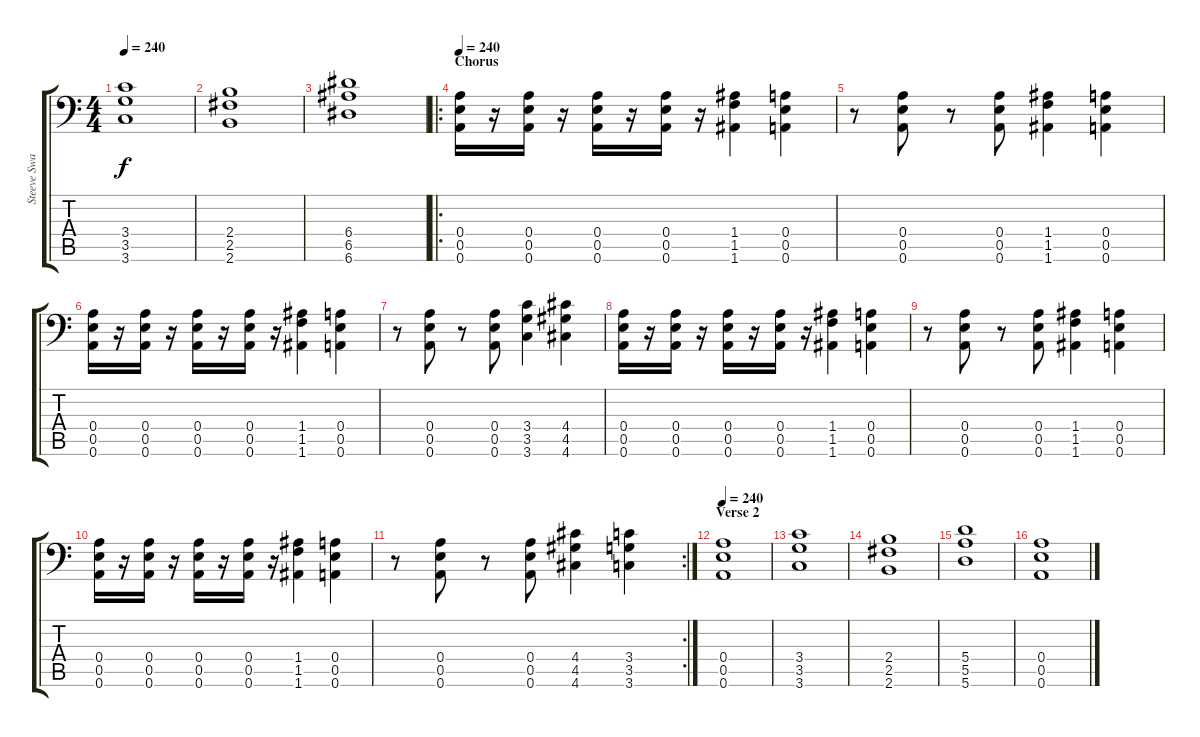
\track ("Steeve Swanson - Guitar" "Steeve Swa") {instrument distortionguitar}
\staff {score tabs}
\tuning (B3 Gb3 D3 A2 E2 A1) {hide}
\ts (4 4)
\tempo 240
\clef f4
\ks c
(3.4 3.5 3.6).1{dy f} |
(2.4 2.5 2.6).1 |
(6.4 6.5 6.6).1 |
\ro
\section ("" "Chorus")
\tempo 240
(0.4 0.5 0.6).16{volume 12 balance 4 instrument distortionguitar} r.16 (0.4 0.5 0.6).16 r.16 (0.4 0.5 0.6).16 r.16 (0.4 0.5 0.6).16 r.16 (1.4 1.5 1.6).4 (0.4 0.5 0.6).4 |
r.8 (0.4 0.5 0.6).8 r.8 (0.4 0.5 0.6).8 (1.4 1.5 1.6).4 (0.4 0.5 0.6).4 |
(0.4 0.5 0.6).16 r.16 (0.4 0.5 0.6).16 r.16 (0.4 0.5 0.6).16 r.16 (0.4 0.5 0.6).16 r.16 (1.4 1.5 1.6).4 (0.4 0.5 0.6).4 |
r.8 (0.4 0.5 0.6).8 r.8 (0.4 0.5 0.6).8 (3.4 3.5 3.6).4 (4.4 4.5 4.6).4 |
(0.4 0.5 0.6).16 r.16 (0.4 0.5 0.6).16 r.16 (0.4 0.5 0.6).16 r.16 (0.4 0.5 0.6).16 r.16 (1.4 1.5 1.6).4 (0.4 0.5 0.6).4 |
r.8 (0.4 0.5 0.6).8 r.8 (0.4 0.5 0.6).8 (1.4 1.5 1.6).4 (0.4 0.5 0.6).4 |
(0.4 0.5 0.6).16 r.16 (0.4 0.5 0.6).16 r.16 (0.4 0.5 0.6).16 r.16 (0.4 0.5 0.6).16 r.16 (1.4 1.5 1.6).4 (0.4 0.5 0.6).4 |
\rc 2
r.8 (0.4 0.5 0.6).8 r.8 (0.4 0.5 0.6).8 (4.4 4.5 4.6).4 (3.4 3.5 3.6).4 |
\section ("" "Verse 2")
\tempo 240
(0.4 0.5 0.6).1{volume 12 balance 4 instrument distortionguitar} |
(3.4 3.5 3.6).1 |
(2.4 2.5 2.6).1 |
(5.4 5.5 5.6).1 |
(0.4 0.5 0.6).1
